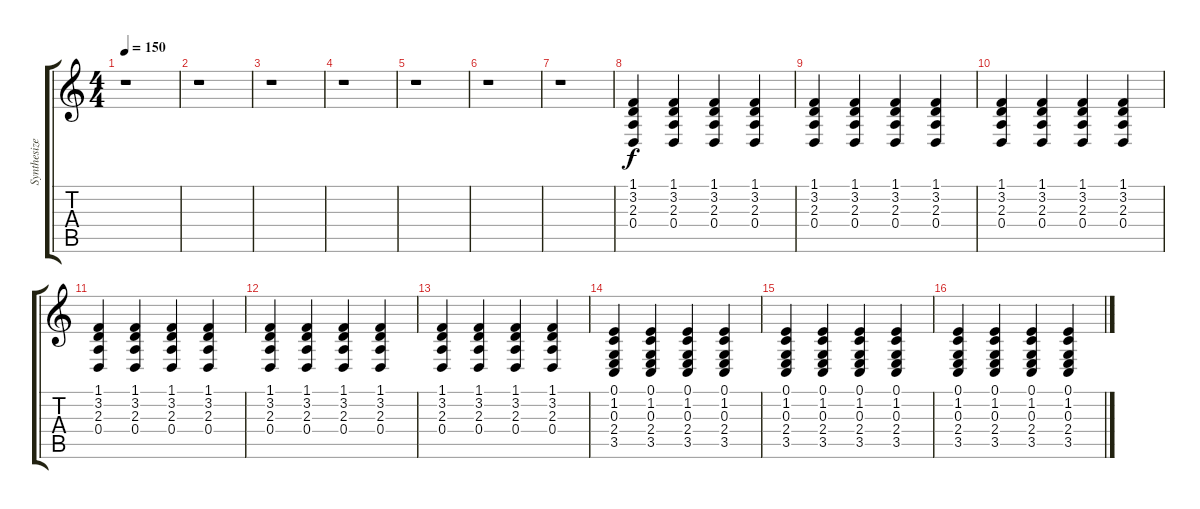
\track ("Synthesizer" "Synthesize") {instrument pad3polysynth}
\staff {score tabs}
\tuning (E4 B3 G3 D3 A2 E2) {hide}
\ts (4 4)
\tempo 150
\clef g2
\ks c
r.1{dy f} |
r.1 |
r.1 |
r.1 |
r.1 |
r.1 |
r.1 |
(1.1 3.2 2.3 0.4).4 (1.1 3.2 2.3 0.4).4 (1.1 3.2 2.3 0.4).4 (1.1 3.2 2.3 0.4).4 |
(1.1 3.2 2.3 0.4).4 (1.1 3.2 2.3 0.4).4 (1.1 3.2 2.3 0.4).4 (1.1 3.2 2.3 0.4).4 |
(1.1 3.2 2.3 0.4).4 (1.1 3.2 2.3 0.4).4 (1.1 3.2 2.3 0.4).4 (1.1 3.2 2.3 0.4).4 |
(1.1 3.2 2.3 0.4).4 (1.1 3.2 2.3 0.4).4 (1.1 3.2 2.3 0.4).4 (1.1 3.2 2.3 0.4).4 |
(1.1 3.2 2.3 0.4).4 (1.1 3.2 2.3 0.4).4 (1.1 3.2 2.3 0.4).4 (1.1 3.2 2.3 0.4).4 |
(1.1 3.2 2.3 0.4).4 (1.1 3.2 2.3 0.4).4 (1.1 3.2 2.3 0.4).4 (1.1 3.2 2.3 0.4).4 |
(0.1 1.2 0.3 2.4 3.5).4 (0.1 1.2 0.3 2.4 3.5).4 (0.1 1.2 0.3 2.4 3.5).4 (0.1 1.2 0.3 2.4 3.5).4 |
(0.1 1.2 0.3 2.4 3.5).4 (0.1 1.2 0.3 2.4 3.5).4 (0.1 1.2 0.3 2.4 3.5).4 (0.1 1.2 0.3 2.4 3.5).4 |
(0.1 1.2 0.3 2.4 3.5).4 (0.1 1.2 0.3 2.4 3.5).4 (0.1 1.2 0.3 2.4 3.5).4 (0.1 1.2 0.3 2.4 3.5).4
